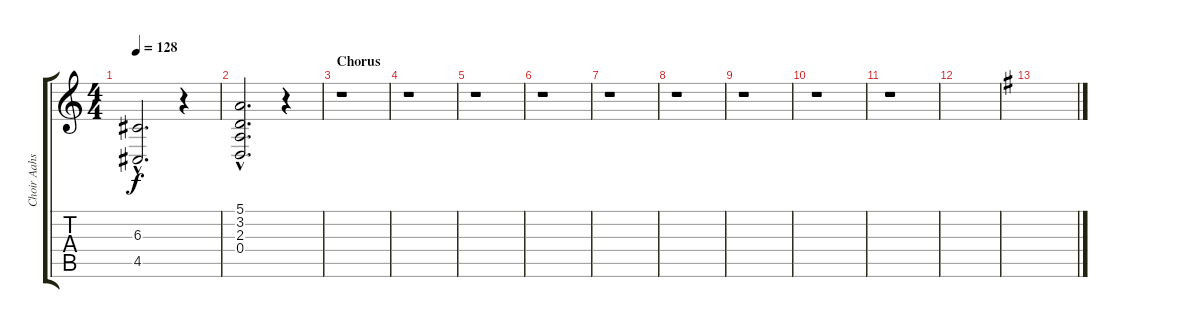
\track ("Choir Aahs" "Choir Aahs") {instrument choiraahs}
\staff {score tabs}
\tuning (E4 B3 G3 D3 A2 E2) {hide}
\ts (4 4)
\tempo 128
\clef g2
\ks c
(6.3{hac t} 4.5{hac t}).2{d dy f} r.4 |
(5.1{hac} 3.2{hac} 2.3{hac} 0.4{hac}).2{d} r.4 |
\section ("" "Chorus")
r.1 |
r.1 |
r.1 |
r.1 |
r.1 |
r.1 |
r.1 |
r.1 |
r.1 |
|
\ks g
